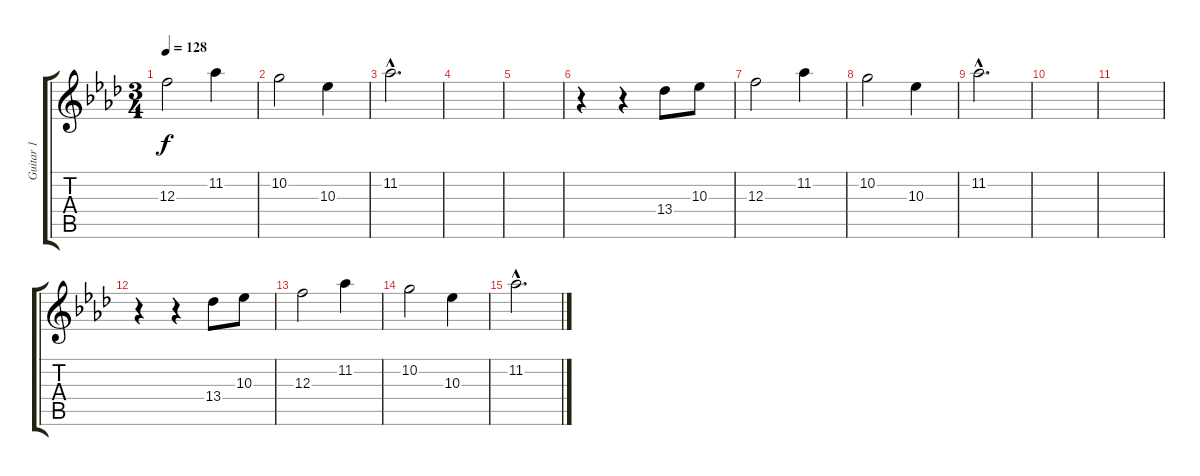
\track ("Guitar 1" "Guitar 1") {instrument acousticguitarsteel}
\staff {score tabs}
\tuning (D4 A3 F3 C3 G2 D2) {hide}
\ts (3 4)
\tempo 128
\clef g2
\ks fminor
12.3.2{dy f} 11.2.4 |
10.2.2 10.3.4 |
11.2{hac}.2{d} |
|
|
r.4 r.4 13.4.8 10.3.8 |
12.3.2 11.2.4 |
10.2.2 10.3.4 |
11.2{hac}.2{d} |
|
|
r.4 r.4 13.4.8 10.3.8 |
12.3.2 11.2.4 |
10.2.2 10.3.4 |
11.2{hac}.2{d}
